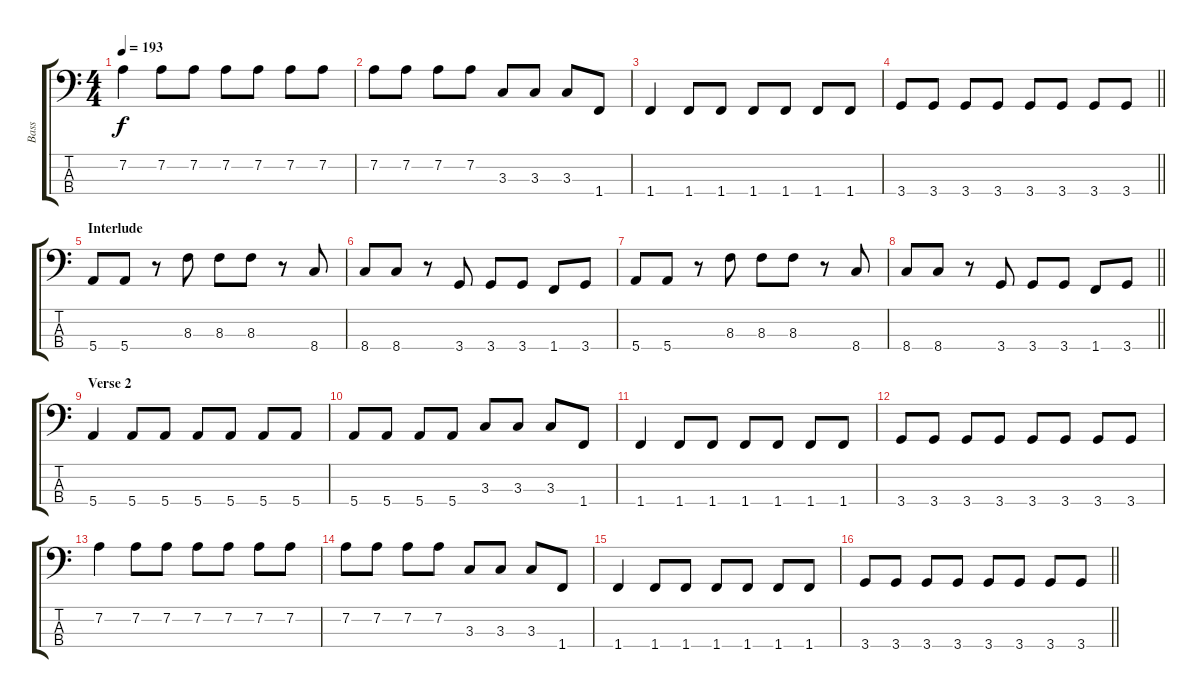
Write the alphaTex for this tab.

\track ("Bass" "Bass") {instrument electricbasspick}
\staff {score tabs}
\tuning (G2 D2 A1 E1) {hide}
\ts (4 4)
\tempo 193
\clef f4
\ks c
7.2.4{dy f} 7.2.8 7.2.8 7.2.8 7.2.8 7.2.8 7.2.8 |
7.2.8 7.2.8 7.2.8 7.2.8 3.3.8 3.3.8 3.3.8 1.4.8 |
1.4.4 1.4.8 1.4.8 1.4.8 1.4.8 1.4.8 1.4.8 |
\barLineRight lightlight
3.4.8 3.4.8 3.4.8 3.4.8 3.4.8 3.4.8 3.4.8 3.4.8 |
\section ("" "Interlude")
5.4.8 5.4.8 r.8 8.3.8 8.3.8 8.3.8 r.8 8.4.8 |
8.4.8 8.4.8 r.8 3.4.8 3.4.8 3.4.8 1.4.8 3.4.8 |
5.4.8 5.4.8 r.8 8.3.8 8.3.8 8.3.8 r.8 8.4.8 |
\barLineRight lightlight
8.4.8 8.4.8 r.8 3.4.8 3.4.8 3.4.8 1.4.8 3.4.8 |
\section ("" "Verse 2")
5.4.4 5.4.8 5.4.8 5.4.8 5.4.8 5.4.8 5.4.8 |
5.4.8 5.4.8 5.4.8 5.4.8 3.3.8 3.3.8 3.3.8 1.4.8 |
1.4.4 1.4.8 1.4.8 1.4.8 1.4.8 1.4.8 1.4.8 |
3.4.8 3.4.8 3.4.8 3.4.8 3.4.8 3.4.8 3.4.8 3.4.8 |
7.2.4 7.2.8 7.2.8 7.2.8 7.2.8 7.2.8 7.2.8 |
7.2.8 7.2.8 7.2.8 7.2.8 3.3.8 3.3.8 3.3.8 1.4.8 |
1.4.4 1.4.8 1.4.8 1.4.8 1.4.8 1.4.8 1.4.8 |
\barLineRight lightlight
3.4.8 3.4.8 3.4.8 3.4.8 3.4.8 3.4.8 3.4.8 3.4.8
